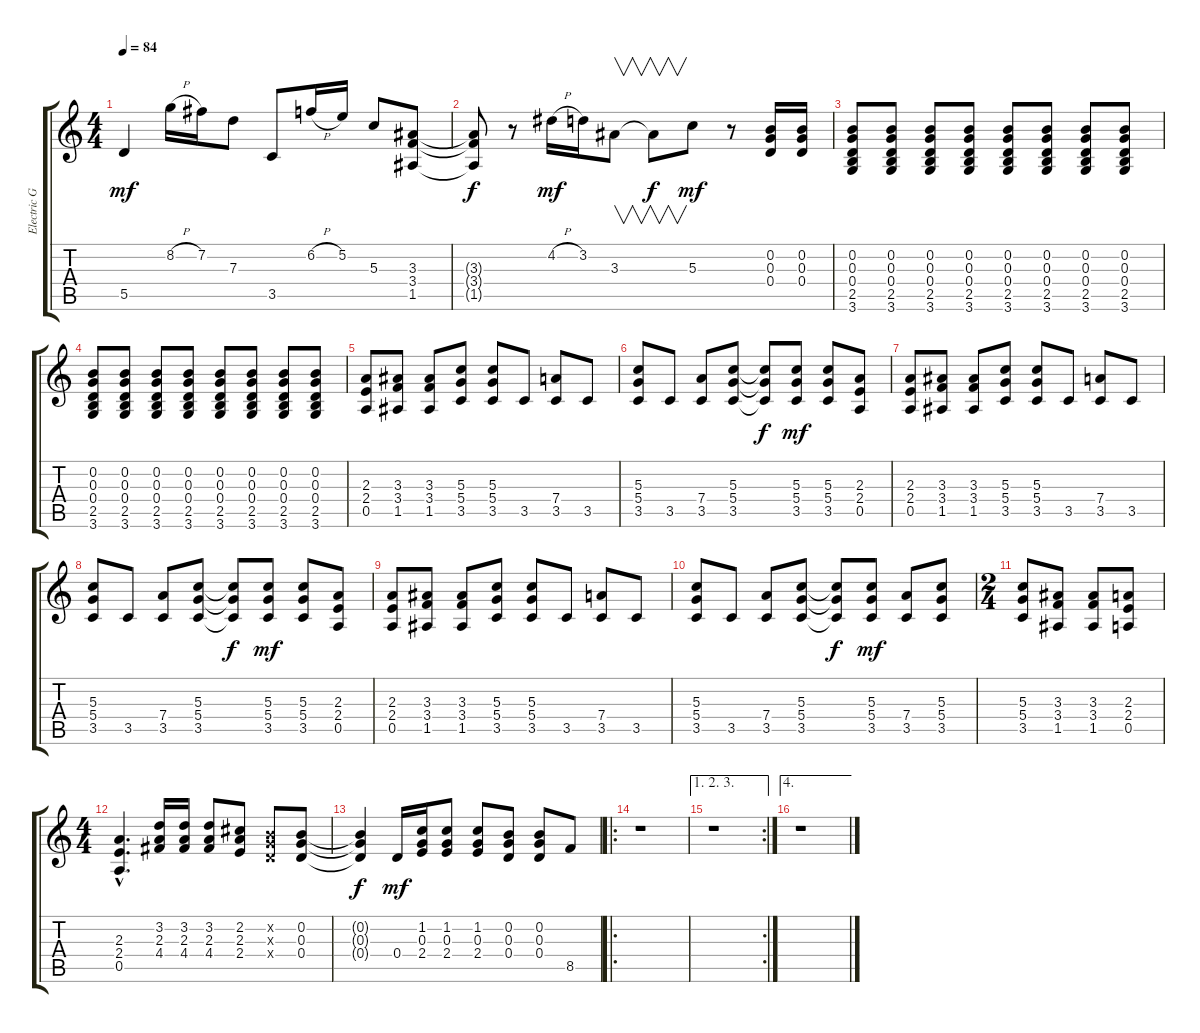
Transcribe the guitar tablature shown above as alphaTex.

\track ("Electric Guitar 1 (Rythm)" "Electric G") {instrument electricguitarclean}
\staff {score tabs}
\tuning (E4 B3 G3 D3 A2 E2) {hide}
\ts (4 4)
\tempo 84
\clef g2
\ks c
5.5.4{dy mf} 8.2{h}.16 7.2.16 7.3.8 3.5.8 6.2{h}.16 5.2.16 5.3.8 (3.3 3.4 1.5).8 |
(3.3{t} 3.4{t} 1.5{t}).8{dy f} r.8 4.2{h}.16{dy mf} 3.2.16 3.3.8{v} 3.3{t}.8{v dy f} 5.3.8{dy mf} r.8 (0.2 0.3 0.4).16 (0.2 0.3 0.4).16 |
(0.2 0.3 0.4 2.5 3.6).8 (0.2 0.3 0.4 2.5 3.6).8 (0.2 0.3 0.4 2.5 3.6).8 (0.2 0.3 0.4 2.5 3.6).8 (0.2 0.3 0.4 2.5 3.6).8 (0.2 0.3 0.4 2.5 3.6).8 (0.2 0.3 0.4 2.5 3.6).8 (0.2 0.3 0.4 2.5 3.6).8 |
(0.2 0.3 0.4 2.5 3.6).8 (0.2 0.3 0.4 2.5 3.6).8 (0.2 0.3 0.4 2.5 3.6).8 (0.2 0.3 0.4 2.5 3.6).8 (0.2 0.3 0.4 2.5 3.6).8 (0.2 0.3 0.4 2.5 3.6).8 (0.2 0.3 0.4 2.5 3.6).8 (0.2 0.3 0.4 2.5 3.6).8 |
(2.3 2.4 0.5).8 (3.3 3.4 1.5).8 (3.3 3.4 1.5).8 (5.3 5.4 3.5).8 (5.3 5.4 3.5).8 3.5.8 (7.4 3.5).8 3.5.8 |
(5.3 5.4 3.5).8 3.5.8 (7.4 3.5).8 (5.3 5.4 3.5).8 (5.3{t} 5.4{t} 3.5{t}).8{dy f} (5.3 5.4 3.5).8{dy mf} (5.3 5.4 3.5).8 (2.3 2.4 0.5).8 |
(2.3 2.4 0.5).8 (3.3 3.4 1.5).8 (3.3 3.4 1.5).8 (5.3 5.4 3.5).8 (5.3 5.4 3.5).8 3.5.8 (7.4 3.5).8 3.5.8 |
(5.3 5.4 3.5).8 3.5.8 (7.4 3.5).8 (5.3 5.4 3.5).8 (5.3{t} 5.4{t} 3.5{t}).8{dy f} (5.3 5.4 3.5).8{dy mf} (5.3 5.4 3.5).8 (2.3 2.4 0.5).8 |
(2.3 2.4 0.5).8 (3.3 3.4 1.5).8 (3.3 3.4 1.5).8 (5.3 5.4 3.5).8 (5.3 5.4 3.5).8 3.5.8 (7.4 3.5).8 3.5.8 |
(5.3 5.4 3.5).8 3.5.8 (7.4 3.5).8 (5.3 5.4 3.5).8 (5.3{t} 5.4{t} 3.5{t}).8{dy f} (5.3 5.4 3.5).8{dy mf} (7.4 3.5).8 (5.3 5.4 3.5).8 |
\ts (2 4)
(5.3 5.4 3.5).8 (3.3 3.4 1.5).8 (3.3 3.4 1.5).8 (2.3 2.4 0.5).8 |
\ts (4 4)
(2.3{hac} 2.4{hac} 0.5{hac}).4{d} (3.2 2.3 4.4).16 (3.2 2.3 4.4).16 (3.2 2.3 4.4).8 (2.2 2.3 2.4).8 (0.2{x} 0.3{x} 0.4{x}).8 (0.2 0.3 0.4).8 |
(0.2{t} 0.3{t} 0.4{t}).4{dy f} 0.4.16{dy mf} (1.2 0.3 2.4).16 (1.2 0.3 2.4).8 (1.2 0.3 2.4).8 (0.2 0.3 0.4).8 (0.2 0.3 0.4).8 8.5.8 |
\ro
r.1 |
\ae (1 2 3)
\rc 2
r.1 |
\ae 4
r.1
